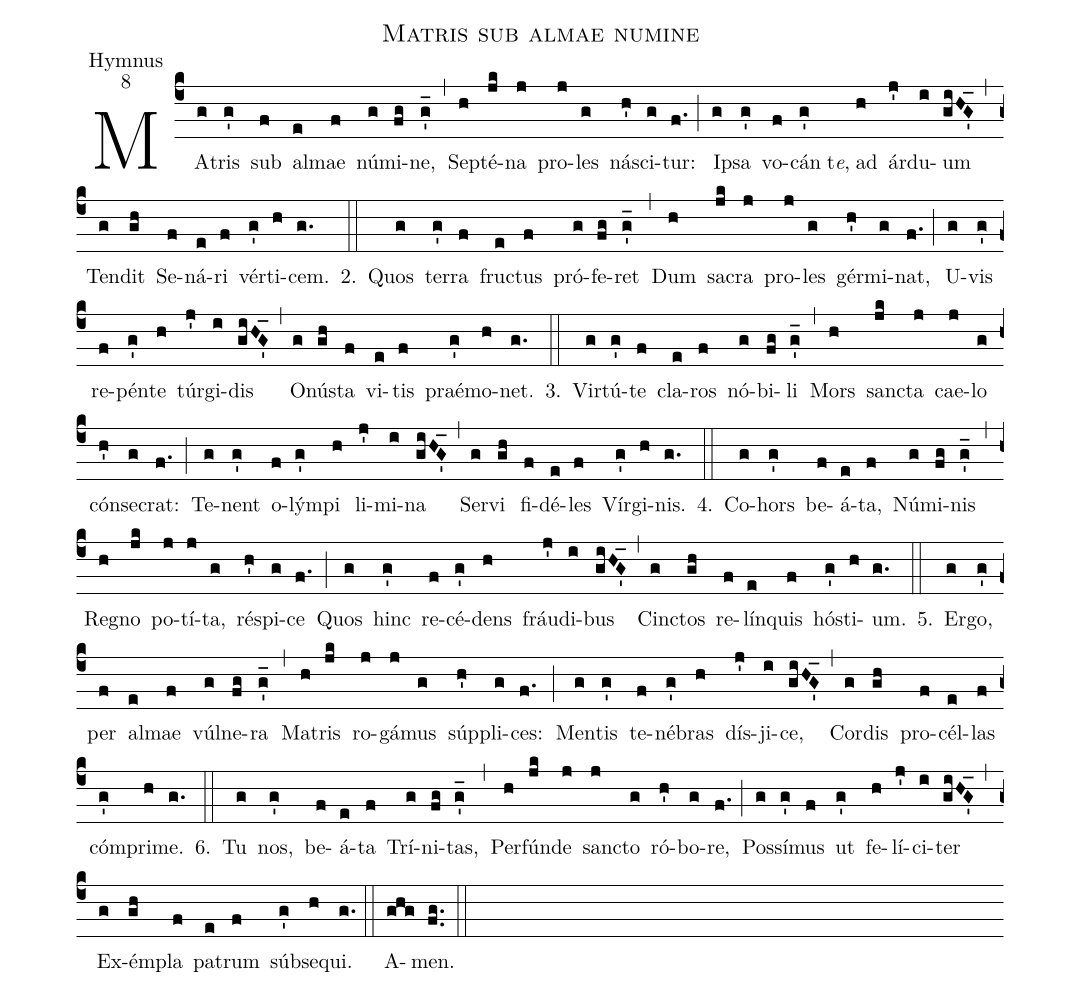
name:Matris sub almae numine;
office-part:Hymnus;
mode:8;
%%
(c4) MA(g)tris(g') sub(f) al(e)mae(f) nú(g)mi(fg)ne,(g'_) (,) Sep(h)té(jk)na(j) pro(j)les(g) ná(h')sci(g)tur:(f.) (;) I(g)psa(g') vo(f)cán(g')t<i>e</i>,() ad(h) ár(j')du(i)um(giHG'_) (,) Ten(g)dit(gh) Se(f)ná(e)ri(f) vér(g')ti(h)cem.(g.) 2.(::) Quos(g) ter(g')ra(f) fru(e)ctus(f) pró(g)fe(fg)ret(g'_) (,) Dum(h) sa(jk)cra(j) pro(j)les(g) gér(h')mi(g)nat,(f.) (;) U(g)vis(g') re(f)pén(g')te(h) túr(j')gi(i)dis(giHG'_) (,) O(g)nú(gh)sta(f) vi(e)tis(f) praé(g')mo(h)net.(g.) 3.(::) Vir(g)tú(g')te(f) cla(e)ros(f) nó(g)bi(fg)li(g'_) (,) Mors(h) san(jk)cta(j) cae(j)lo(g) cón(h')se(g)crat:(f.) (;) Te(g)nent(g') o(f)lým(g')pi(h) li(j')mi(i)na(giHG'_) (,) Ser(g)vi(gh) fi(f)dé(e)les(f) Vír(g')gi(h)nis.(g.) 4.(::) Co(g)hors(g') be(f)á(e)ta,(f) Nú(g)mi(fg)nis(g'_) (,) Re(h)gno(jk) po(j)tí(j)ta,(g) ré(h')spi(g)ce(f.) (;) Quos(g) hinc(g') re(f)cé(g')dens(h) fráu(j')di(i)bus(giHG'_) (,) Cin(g)ctos(gh) re(f)lín(e)quis(f) hó(g')sti(h)um.(g.) 5.(::) Er(g)go,(g') per(f) al(e)mae(f) vúl(g)ne(fg)ra(g'_) (,) Ma(h)tris(jk) ro(j)gá(j)mus(g) súp(h')pli(g)ces:(f.) (;) Men(g)tis(g') te(f)né(g')bras(h) dís(j')ji(i)ce,(giHG'_) (,) Cor(g)dis(gh) pro(f)cél(e)las(f) cóm(g')pri(h)me.(g.) 6.(::) Tu(g) nos,(g') be(f)á(e)ta(f) Trí(g)ni(fg)tas,(g'_) (,) Per(h)fún(jk)de(j) san(j)cto(g) ró(h')bo(g)re,(f.) (;) Pos(g)sí(g')mus(f) ut(g') fe(h)lí(j')ci(i)ter(giHG'_) (,) Ex(g)ém(gh)pla(f) pa(e)trum(f) súb(g')se(h)qui.(g.) (::) A(ghg)men.(fg..) (::)
